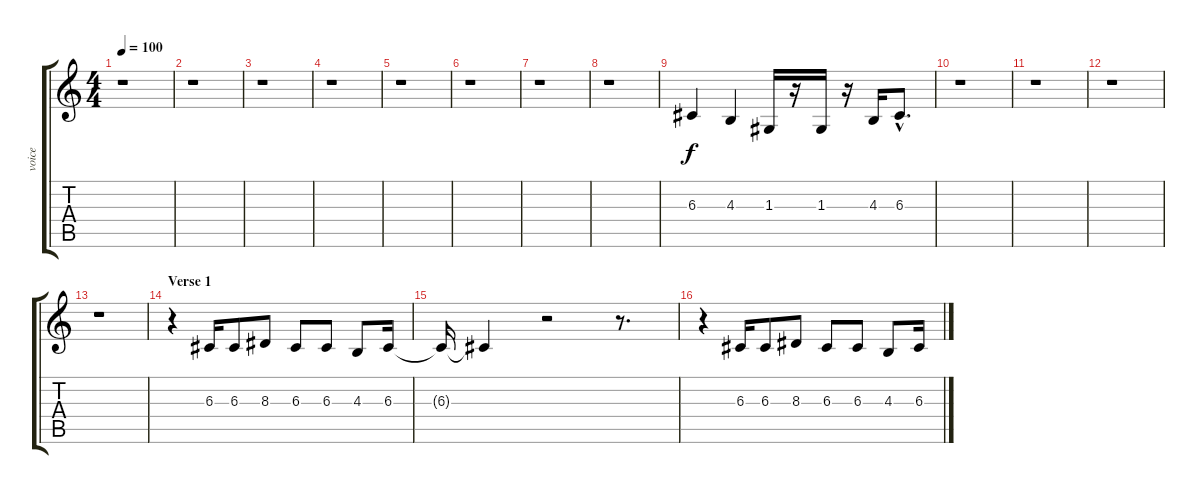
\track ("voice" "voice") {instrument oboe}
\staff {score tabs}
\tuning (E4 B3 G3 D3 A2 E2) {hide}
\ts (4 4)
\tempo 100
\clef g2
\ks c
r.1{dy f instrument oboe} |
r.1 |
r.1 |
r.1 |
r.1 |
r.1 |
r.1 |
r.1 |
6.3.4 4.3.4 1.3.16 r.16 1.3.16 r.16 4.3.16 6.3{hac}.8{d} |
r.1 |
r.1 |
r.1 |
r.1 |
\section ("" "Verse 1")
r.4 6.3.16 6.3.8 8.3.8 6.3.8 6.3.8 4.3.8 6.3.16 |
6.3{t}.16 6.3{t}.4 r.2 r.8{d} |
r.4 6.3.16 6.3.8 8.3.8 6.3.8 6.3.8 4.3.8 6.3.16
